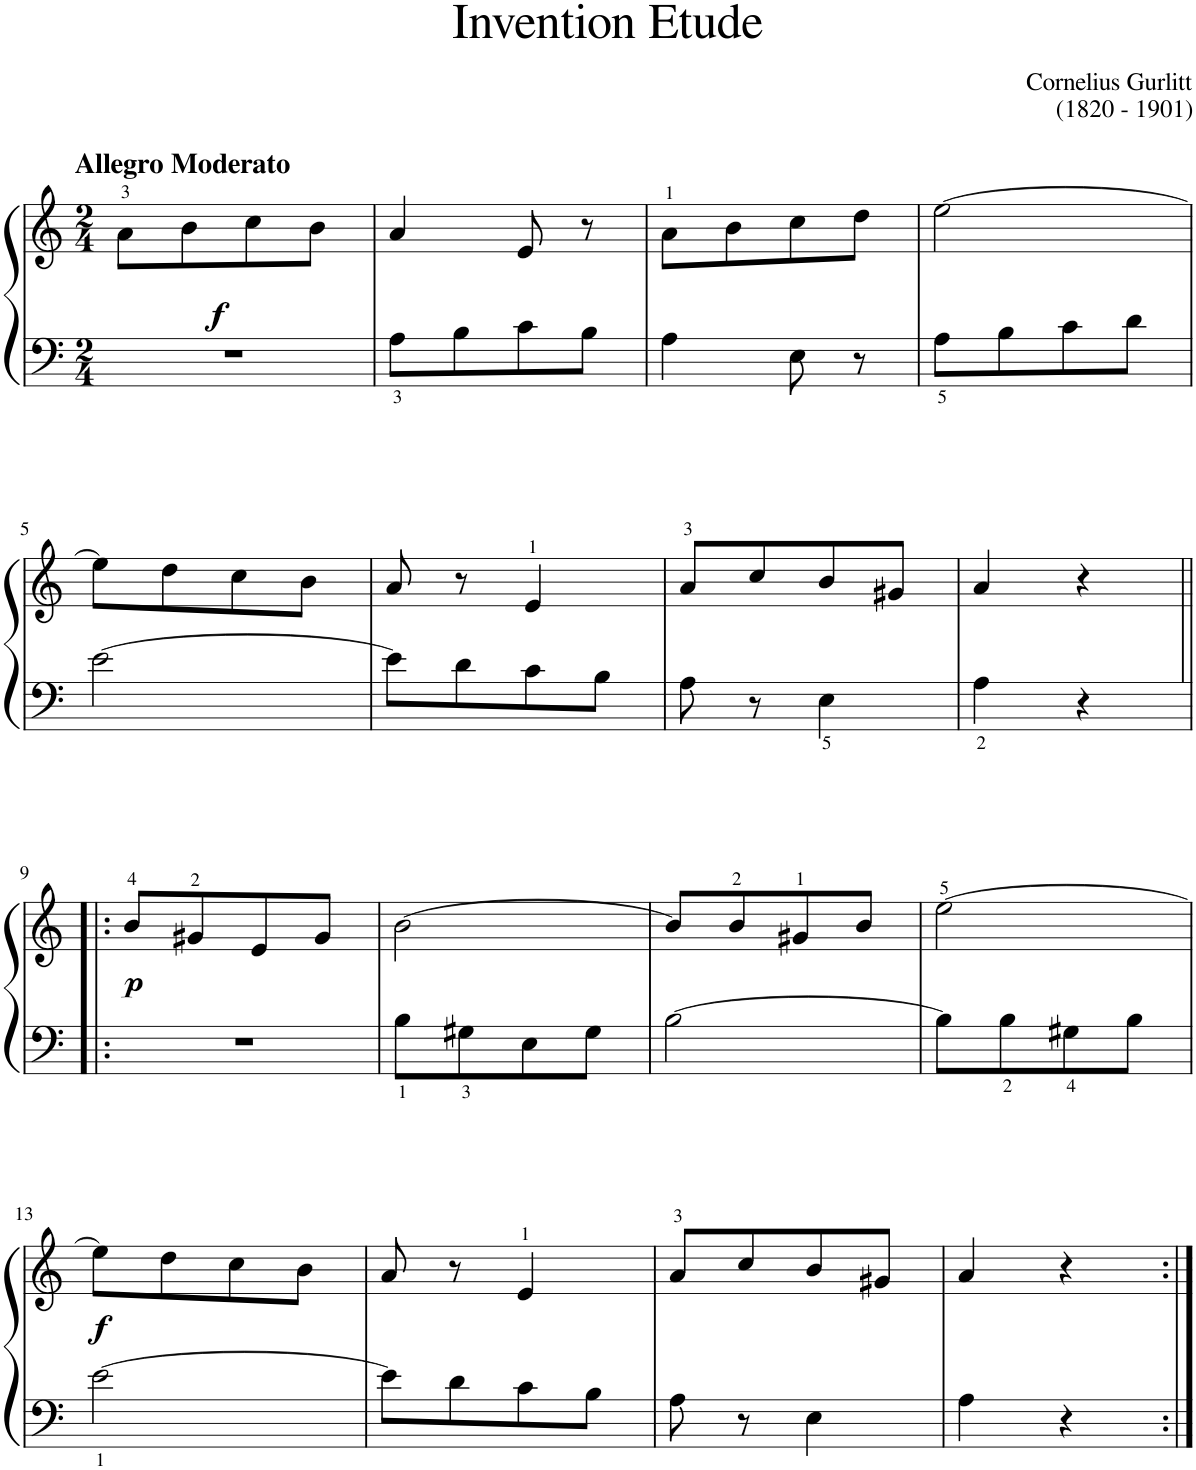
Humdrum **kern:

**kern	**kern	**dynam
*part1	*part1	*part1
*staff2	*staff1	*staff1/2
*I"Piano	*	*
*I'Pno	*	*
*clefF4	*clefG2	*
*k[]	*k[]	*
*M2/4	*M2/4	*
=1	=1	=1
!	!LO:TX:a:B:t=Allegro Moderato	!
!	!	!LO:DY:b
2r	8a\L	f
.	8b\	.
.	8cc\	.
.	8b\J	.
=2	=2	=2
8A\L	4a/	.
8B\	.	.
8c\	8e/	.
8B\J	8r	.
=3	=3	=3
4A\	8a\L	.
.	8b\	.
8E\	8cc\	.
8r	8dd\J	.
=4	=4	=4
8A\L	[2ee\	.
8B\	.	.
8c\	.	.
8d\J	.	.
!!LO:LB:g=z
=5	=5	=5
[2e\	8ee\L]	.
.	8dd\	.
.	8cc\	.
.	8b\J	.
=6	=6	=6
8e\L]	8a/	.
8d\	8r	.
8c\	4e/	.
8B\J	.	.
=7	=7	=7
8A\	8a/L	.
8r	8cc/	.
4E\	8b/	.
.	8g#X/J	.
=8	=8	=8
4A\	4a/	.
4r	4r	.
!!LO:LB:g=z
=9!|:	=9!|:	=9!|:
!	!	!LO:DY:b
2r	8b/L	p
.	8g#X/	.
.	8e/	.
.	8g#/J	.
=10	=10	=10
8B\L	[2b\	.
8G#X\	.	.
8E\	.	.
8G#\J	.	.
=11	=11	=11
[2B\	8b/L]	.
.	8b/	.
.	8g#X/	.
.	8b/J	.
=12	=12	=12
8B\L]	[2ee\	.
8B\	.	.
8G#X\	.	.
8B\J	.	.
!!LO:LB:g=z
=13	=13	=13
!	!	!LO:DY:b
[2e\	8ee\L]	f
.	8dd\	.
.	8cc\	.
.	8b\J	.
=14	=14	=14
8e\L]	8a/	.
8d\	8r	.
8c\	4e/	.
8B\J	.	.
=15	=15	=15
8A\	8a/L	.
8r	8cc/	.
4E\	8b/	.
.	8g#X/J	.
=16	=16	=16
4A\	4a/	.
4r	4r	.
=:|!	=:|!	=:|!
*-	*-	*-
